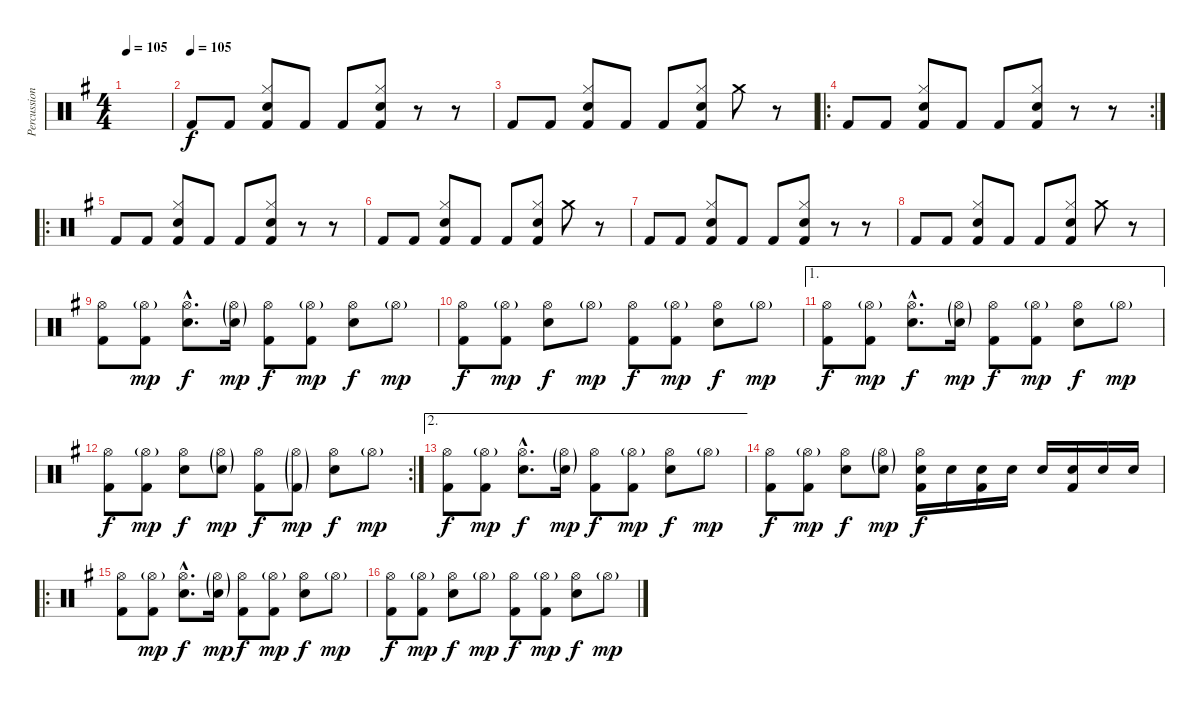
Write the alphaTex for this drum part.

\track ("Percussion" "Percussion") {instrument percussion}
\staff {score}
\articulation defaults
\ts (4 4)
\tempo 105
\clef neutral
\ks g
|
\tempo (105)
"Kick (hit) 2".8{volume 16 balance 8} "Kick (hit) 2".8 ("Hi-Hat (closed)" "Electric Snare (hit)" "Kick (hit) 2").8 "Kick (hit) 2".8 "Kick (hit) 2".8 ("Hi-Hat (closed)" "Electric Snare (hit)" "Kick (hit) 2").8 r.8 r.8 |
"Kick (hit) 2".8 "Kick (hit) 2".8 ("Hi-Hat (closed)" "Electric Snare (hit)" "Kick (hit) 2").8 "Kick (hit) 2".8 "Kick (hit) 2".8 ("Hi-Hat (closed)" "Electric Snare (hit)" "Kick (hit) 2").8 "Crash medium (hit)".8 r.8 |
\ro
\rc 2 "Kick (hit) 2".8 "Kick (hit) 2".8
("Hi-Hat (closed)" "Electric Snare (hit)" "Kick (hit) 2").8 "Kick (hit) 2".8 "Kick (hit) 2".8 ("Hi-Hat (closed)" "Electric Snare (hit)" "Kick (hit) 2").8 r.8 r.8 |
\ro "Kick (hit) 2".8 "Kick (hit) 2".8
("Hi-Hat (closed)" "Electric Snare (hit)" "Kick (hit) 2").8 "Kick (hit) 2".8 "Kick (hit) 2".8 ("Hi-Hat (closed)" "Electric Snare (hit)" "Kick (hit) 2").8 r.8 r.8 |
"Kick (hit) 2".8 "Kick (hit) 2".8 ("Hi-Hat (closed)" "Electric Snare (hit)" "Kick (hit) 2").8 "Kick (hit) 2".8 "Kick (hit) 2".8 ("Hi-Hat (closed)" "Electric Snare (hit)" "Kick (hit) 2").8 "Crash medium (hit)".8 r.8 |
"Kick (hit) 2".8 "Kick (hit) 2".8 ("Hi-Hat (closed)" "Electric Snare (hit)" "Kick (hit) 2").8 "Kick (hit) 2".8 "Kick (hit) 2".8 ("Hi-Hat (closed)" "Electric Snare (hit)" "Kick (hit) 2").8 r.8 r.8 |
"Kick (hit) 2".8 "Kick (hit) 2".8 ("Hi-Hat (closed)" "Electric Snare (hit)" "Kick (hit) 2").8 "Kick (hit) 2".8 "Kick (hit) 2".8 ("Hi-Hat (closed)" "Electric Snare (hit)" "Kick (hit) 2").8 "Crash medium (hit)".8 r.8 |
("Hi-Hat (open)" "Kick (hit) 2").8 ("Hi-Hat (open)"{g} "Kick (hit) 2").8{dy mp} ("Hi-Hat (open)"{hac} "Electric Snare (hit)"{hac}).8{d dy f} ("Hi-Hat (open)"{g} "Electric Snare (hit)"{g}).16{dy mp} ("Hi-Hat (open)" "Kick (hit) 2").8{dy f} ("Hi-Hat (open)"{g} "Kick (hit) 2").8{dy mp} ("Hi-Hat (open)" "Electric Snare (hit)").8{dy f} "Hi-Hat (open)"{g}.8{dy mp} |
("Hi-Hat (open)" "Kick (hit) 2").8{dy f} ("Hi-Hat (open)"{g} "Kick (hit) 2").8{dy mp} ("Hi-Hat (open)" "Electric Snare (hit)").8{dy f} "Hi-Hat (open)"{g}.8{dy mp} ("Hi-Hat (open)" "Kick (hit) 2").8{dy f} ("Hi-Hat (open)"{g} "Kick (hit) 2").8{dy mp} ("Hi-Hat (open)" "Electric Snare (hit)").8{dy f} "Hi-Hat (open)"{g}.8{dy mp} |
\ae 1
("Hi-Hat (open)" "Kick (hit) 2").8{dy f} ("Hi-Hat (open)"{g} "Kick (hit) 2").8{dy mp} ("Hi-Hat (open)"{hac} "Electric Snare (hit)"{hac}).8{d dy f} ("Hi-Hat (open)"{g} "Electric Snare (hit)"{g}).16{dy mp} ("Hi-Hat (open)" "Kick (hit) 2").8{dy f} ("Hi-Hat (open)"{g} "Kick (hit) 2").8{dy mp} ("Hi-Hat (open)" "Electric Snare (hit)").8{dy f} "Hi-Hat (open)"{g}.8{dy mp} |
\rc 2
("Hi-Hat (open)" "Kick (hit) 2").8{dy f} ("Hi-Hat (open)"{g} "Kick (hit) 2").8{dy mp} ("Hi-Hat (open)" "Electric Snare (hit)").8{dy f} ("Hi-Hat (open)"{g} "Electric Snare (hit)"{g}).8{dy mp} ("Hi-Hat (open)" "Kick (hit) 2").8{dy f} ("Hi-Hat (open)"{g} "Kick (hit) 2"{g}).8{dy mp} ("Hi-Hat (open)" "Electric Snare (hit)").8{dy f} "Hi-Hat (open)"{g}.8{dy mp} |
\ae 2
("Hi-Hat (open)" "Kick (hit) 2").8{dy f} ("Hi-Hat (open)"{g} "Kick (hit) 2").8{dy mp} ("Hi-Hat (open)"{hac} "Electric Snare (hit)"{hac}).8{d dy f} ("Hi-Hat (open)"{g} "Electric Snare (hit)"{g}).16{dy mp} ("Hi-Hat (open)" "Kick (hit) 2").8{dy f} ("Hi-Hat (open)"{g} "Kick (hit) 2").8{dy mp} ("Hi-Hat (open)" "Electric Snare (hit)").8{dy f} "Hi-Hat (open)"{g}.8{dy mp} |
("Hi-Hat (open)" "Kick (hit) 2").8{dy f} ("Hi-Hat (open)"{g} "Kick (hit) 2").8{dy mp} ("Hi-Hat (open)" "Electric Snare (hit)").8{dy f} ("Hi-Hat (open)"{g} "Electric Snare (hit)"{g}).8{dy mp} ("Hi-Hat (open)" "Electric Snare (hit)" "Kick (hit) 2").16{dy f} "Electric Snare (hit)".16 ("Electric Snare (hit)" "Kick (hit) 2").16 "Electric Snare (hit)".16 "Electric Snare (hit)".16 ("Electric Snare (hit)" "Kick (hit) 2").16 "Electric Snare (hit)".16 "Electric Snare (hit)".16 |
\ro
("Hi-Hat (open)" "Kick (hit) 2").8 ("Hi-Hat (open)"{g} "Kick (hit) 2").8{dy mp} ("Hi-Hat (open)"{hac} "Electric Snare (hit)"{hac}).8{d dy f} ("Hi-Hat (open)"{g} "Electric Snare (hit)"{g}).16{dy mp} ("Hi-Hat (open)" "Kick (hit) 2").8{dy f} ("Hi-Hat (open)"{g} "Kick (hit) 2").8{dy mp} ("Hi-Hat (open)" "Electric Snare (hit)").8{dy f} "Hi-Hat (open)"{g}.8{dy mp} |
("Hi-Hat (open)" "Kick (hit) 2").8{dy f} ("Hi-Hat (open)"{g} "Kick (hit) 2").8{dy mp} ("Hi-Hat (open)" "Electric Snare (hit)").8{dy f} "Hi-Hat (open)"{g}.8{dy mp} ("Hi-Hat (open)" "Kick (hit) 2").8{dy f} ("Hi-Hat (open)"{g} "Kick (hit) 2").8{dy mp} ("Hi-Hat (open)" "Electric Snare (hit)").8{dy f} "Hi-Hat (open)"{g}.8{dy mp}
